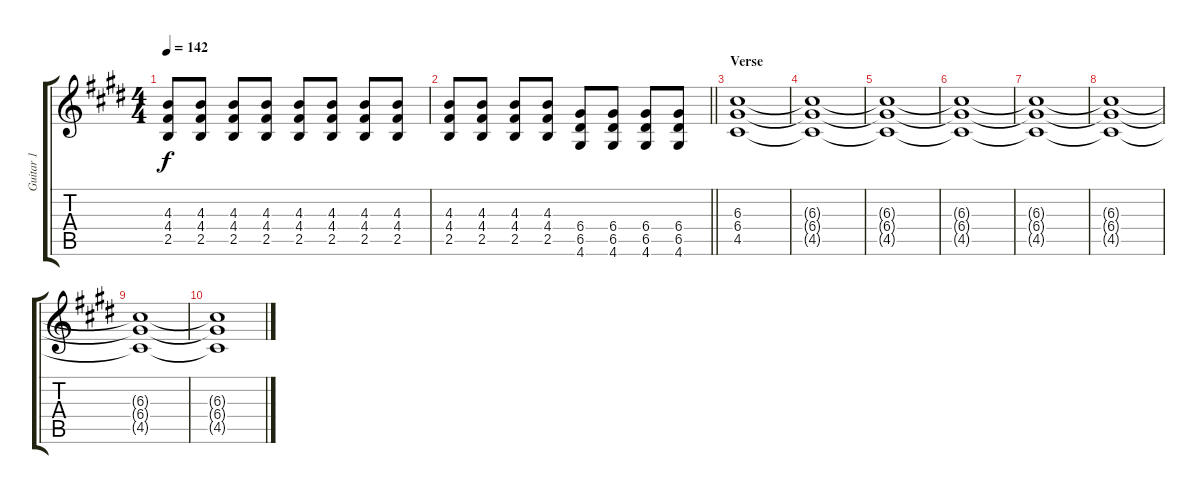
\track ("Guitar 1" "Guitar 1") {instrument overdrivenguitar}
\staff {score tabs}
\tuning (E4 B3 G3 D3 A2 E2) {hide}
\ts (4 4)
\tempo 142
\clef g2
\ks e
(4.3 4.4 2.5).8{dy f} (4.3 4.4 2.5).8 (4.3 4.4 2.5).8 (4.3 4.4 2.5).8 (4.3 4.4 2.5).8 (4.3 4.4 2.5).8 (4.3 4.4 2.5).8 (4.3 4.4 2.5).8 |
\barLineRight lightlight
(4.3 4.4 2.5).8 (4.3 4.4 2.5).8 (4.3 4.4 2.5).8 (4.3 4.4 2.5).8 (6.4 6.5 4.6).8 (6.4 6.5 4.6).8 (6.4 6.5 4.6).8 (6.4 6.5 4.6).8 |
\section ("" "Verse")
(6.3 6.4 4.5).1 |
(6.3{t} 6.4{t} 4.5{t}).1 |
(6.3{t} 6.4{t} 4.5{t}).1 |
(6.3{t} 6.4{t} 4.5{t}).1 |
(6.3{t} 6.4{t} 4.5{t}).1 |
(6.3{t} 6.4{t} 4.5{t}).1 |
(6.3{t} 6.4{t} 4.5{t}).1 |
(6.3{t} 6.4{t} 4.5{t}).1
